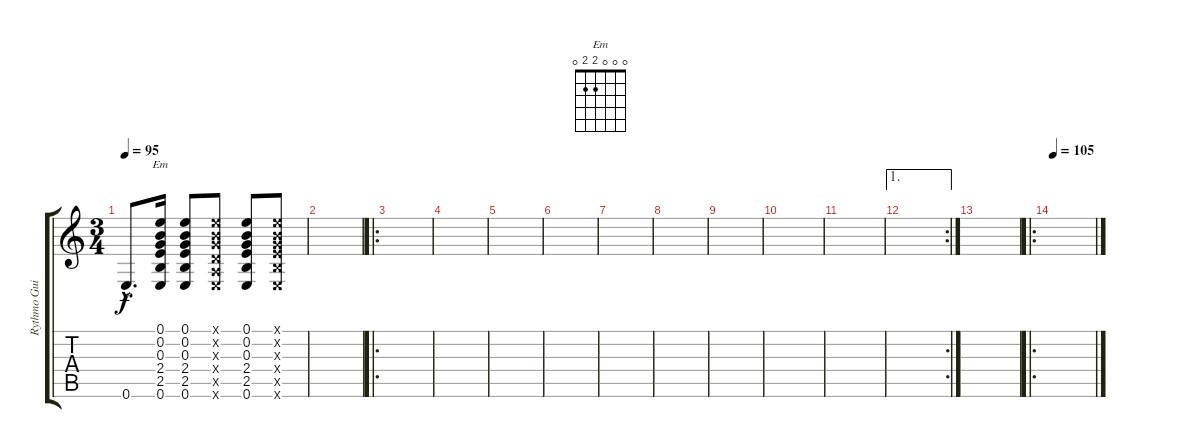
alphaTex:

\track ("Rythmo Guitarra " "Rythmo Gui") {instrument acousticguitarnylon}
\staff {score tabs}
\tuning (E4 B3 G3 D3 A2 E2) {hide}
\chord ("Em" 0 0 0 2 2 0)
\ts (3 4)
\tempo 95
\clef g2
\ks c
0.6{hac}.8{d dy f} (0.1 0.2 0.3 2.4 2.5 0.6).16{ch "Em"} (0.1 0.2 0.3 2.4 2.5 0.6).8 (0.1{x} 0.2{x} 0.3{x} 0.4{x} 0.5{x} 0.6{x}).8 (0.1 0.2 0.3 2.4 2.5 0.6).8 (0.1{x} 0.2{x} 0.3{x} 2.4{x} 2.5{x} 0.6{x}).8 |
|
\ro
|
|
|
|
|
|
|
|
|
\ae 1
\rc 2
|
|
\ro
\tempo 105
